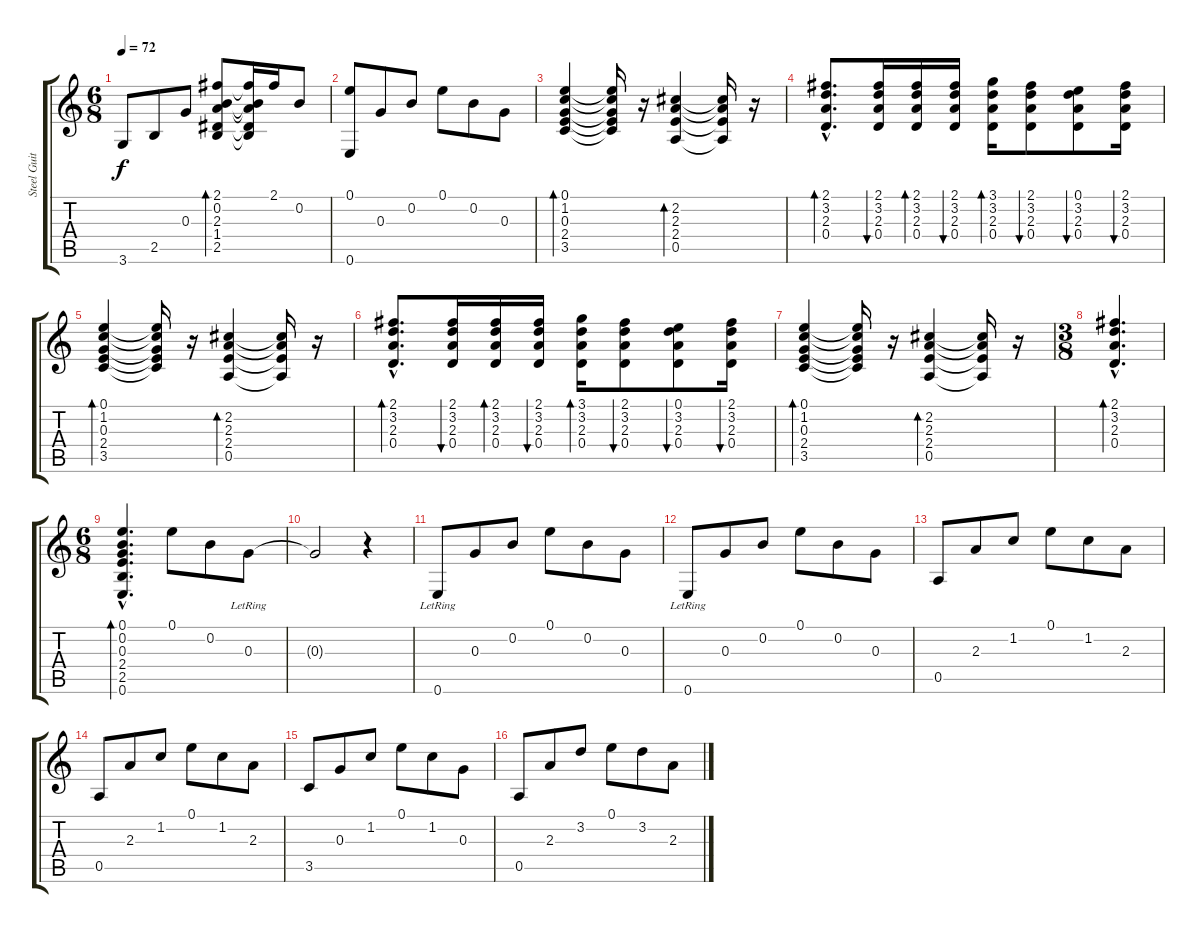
\track ("Steel Guitar - Lead" "Steel Guit") {instrument acousticguitarsteel}
\staff {score tabs}
\tuning (E4 B3 G3 D3 A2 E2) {hide}
\ts (6 8)
\tempo 72
\clef g2
\ks c
3.6.8{dy f} 2.5.8 0.3.8 (2.1 0.2 2.3 1.4 2.5).8{bd 60} (2.1{t} 0.2{t} 2.3{t} 1.4{t} 2.5{t}).16 2.1.16 0.2.8 |
(0.1 0.6).8 0.3.8 0.2.8 0.1.8 0.2.8 0.3.8 |
(0.1 1.2 0.3 2.4 3.5).4{bd 120} (0.1{t} 1.2{t} 0.3{t} 2.4{t} 3.5{t}).16 r.16 (2.2 2.3 2.4 0.5).4{bd 120} (2.2{t} 2.3{t} 2.4{t} 0.5{t}).16 r.16 |
(2.1{hac} 3.2{hac} 2.3{hac} 0.4{hac}).8{d bd 120} (2.1 3.2 2.3 0.4).16{bu 30} (2.1 3.2 2.3 0.4).16{bd 30} (2.1 3.2 2.3 0.4).16{bu 30} (3.1 3.2 2.3 0.4).16{bd 30} (2.1 3.2 2.3 0.4).8{bu 30} (0.1 3.2 2.3 0.4).8{bu 30} (2.1 3.2 2.3 0.4).16{bu 30} |
(0.1 1.2 0.3 2.4 3.5).4{bd 120} (0.1{t} 1.2{t} 0.3{t} 2.4{t} 3.5{t}).16 r.16 (2.2 2.3 2.4 0.5).4{bd 120} (2.2{t} 2.3{t} 2.4{t} 0.5{t}).16 r.16 |
(2.1{hac} 3.2{hac} 2.3{hac} 0.4{hac}).8{d bd 120} (2.1 3.2 2.3 0.4).16{bu 30} (2.1 3.2 2.3 0.4).16{bd 30} (2.1 3.2 2.3 0.4).16{bu 30} (3.1 3.2 2.3 0.4).16{bd 30} (2.1 3.2 2.3 0.4).8{bu 30} (0.1 3.2 2.3 0.4).8{bu 30} (2.1 3.2 2.3 0.4).16{bu 30} |
(0.1 1.2 0.3 2.4 3.5).4{bd 30} (0.1{t} 1.2{t} 0.3{t} 2.4{t} 3.5{t}).16 r.16 (2.2 2.3 2.4 0.5).4{bd 30} (2.2{t} 2.3{t} 2.4{t} 0.5{t}).16 r.16 |
\ts (3 8)
(2.1{hac} 3.2{hac} 2.3{hac} 0.4{hac}).4{d bd 30} |
\ts (6 8)
(0.1{hac} 0.2{hac} 0.3{hac} 2.4{hac} 2.5{hac} 0.6{hac}).4{d bd 60} 0.1.8 0.2.8 0.3{lr}.8 |
0.3{t}.2 r.4 |
0.6{lr}.8 0.3.8 0.2.8 0.1.8 0.2.8 0.3.8 |
0.6{lr}.8 0.3.8 0.2.8 0.1.8 0.2.8 0.3.8 |
0.5.8 2.3.8 1.2.8 0.1.8 1.2.8 2.3.8 |
0.5.8 2.3.8 1.2.8 0.1.8 1.2.8 2.3.8 |
3.5.8 0.3.8 1.2.8 0.1.8 1.2.8 0.3.8 |
0.5.8 2.3.8 3.2.8 0.1.8 3.2.8 2.3.8
